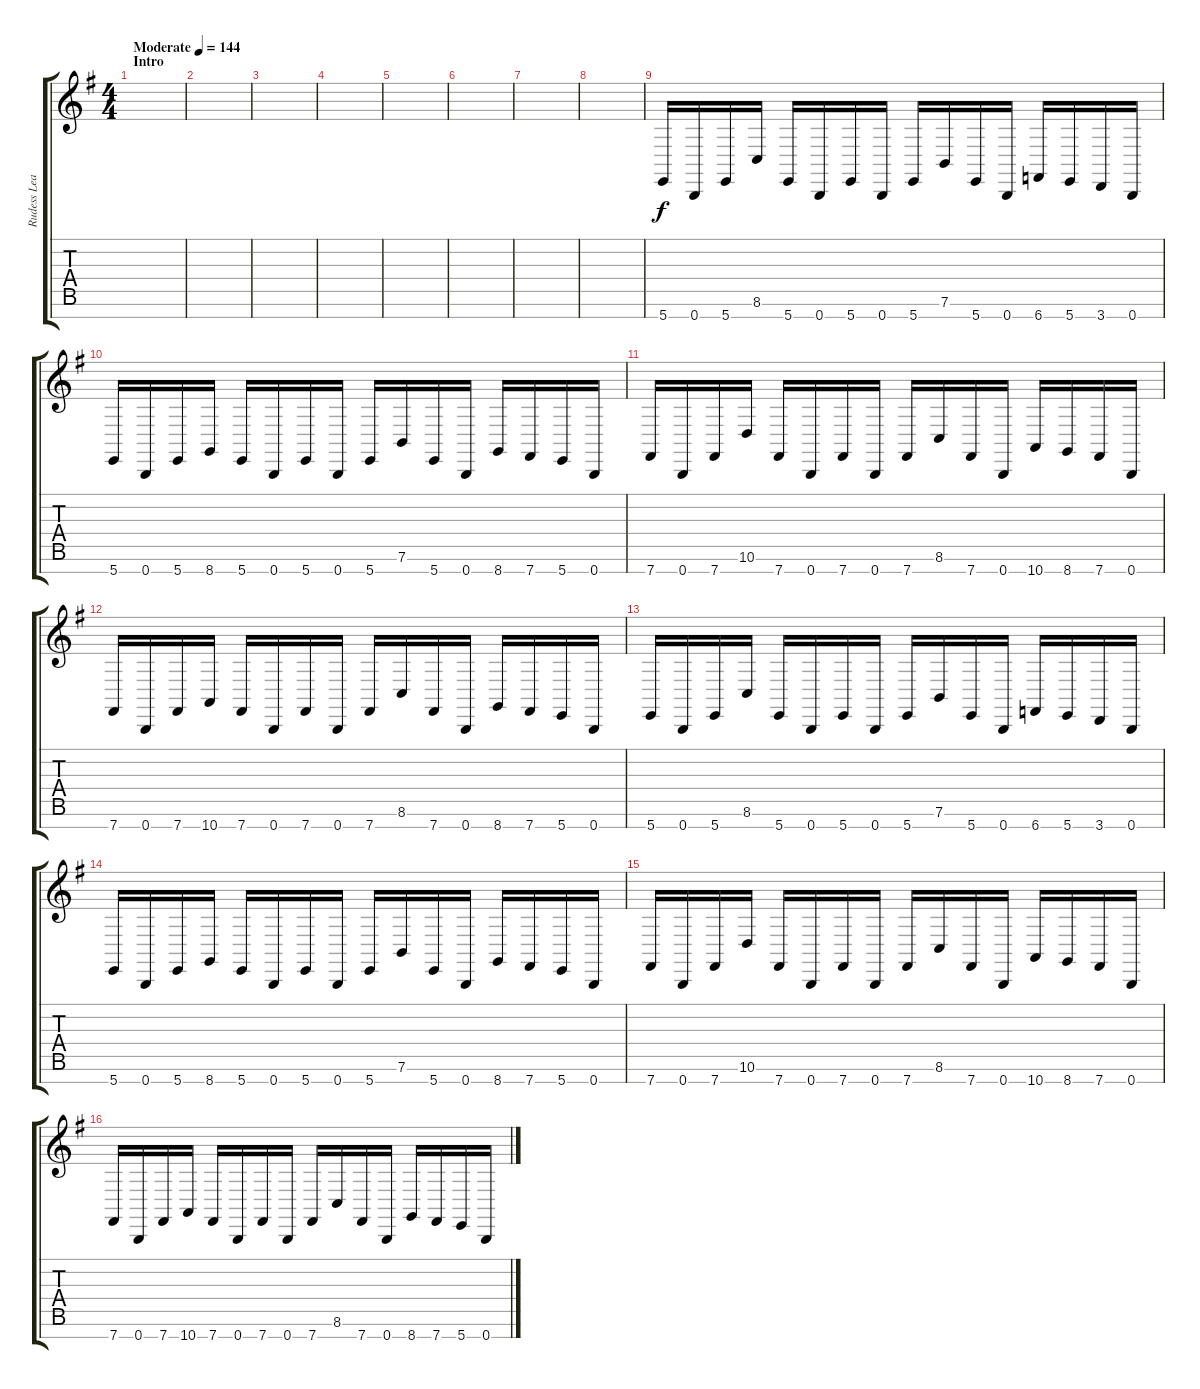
\track ("Rudess Lead" "Rudess Lea") {instrument lead1square}
\staff {score tabs}
\tuning (E4 B3 G3 D3 A2 E2 B1) {hide}
\ts (4 4)
\section ("" "Intro")
\tempo (144 "Moderate")
\clef g2
\ks eminor
|
|
|
|
|
|
|
|
5.7.16 0.7.16 5.7.16 8.6.16 5.7.16 0.7.16 5.7.16 0.7.16 5.7.16 7.6.16 5.7.16 0.7.16 6.7.16 5.7.16 3.7.16 0.7.16 |
5.7.16 0.7.16 5.7.16 8.7.16 5.7.16 0.7.16 5.7.16 0.7.16 5.7.16 7.6.16 5.7.16 0.7.16 8.7.16 7.7.16 5.7.16 0.7.16 |
7.7.16 0.7.16 7.7.16 10.6.16 7.7.16 0.7.16 7.7.16 0.7.16 7.7.16 8.6.16 7.7.16 0.7.16 10.7.16 8.7.16 7.7.16 0.7.16 |
7.7.16 0.7.16 7.7.16 10.7.16 7.7.16 0.7.16 7.7.16 0.7.16 7.7.16 8.6.16 7.7.16 0.7.16 8.7.16 7.7.16 5.7.16 0.7.16 |
5.7.16 0.7.16 5.7.16 8.6.16 5.7.16 0.7.16 5.7.16 0.7.16 5.7.16 7.6.16 5.7.16 0.7.16 6.7.16 5.7.16 3.7.16 0.7.16 |
5.7.16 0.7.16 5.7.16 8.7.16 5.7.16 0.7.16 5.7.16 0.7.16 5.7.16 7.6.16 5.7.16 0.7.16 8.7.16 7.7.16 5.7.16 0.7.16 |
7.7.16 0.7.16 7.7.16 10.6.16 7.7.16 0.7.16 7.7.16 0.7.16 7.7.16 8.6.16 7.7.16 0.7.16 10.7.16 8.7.16 7.7.16 0.7.16 |
7.7.16 0.7.16 7.7.16 10.7.16 7.7.16 0.7.16 7.7.16 0.7.16 7.7.16 8.6.16 7.7.16 0.7.16 8.7.16 7.7.16 5.7.16 0.7.16
